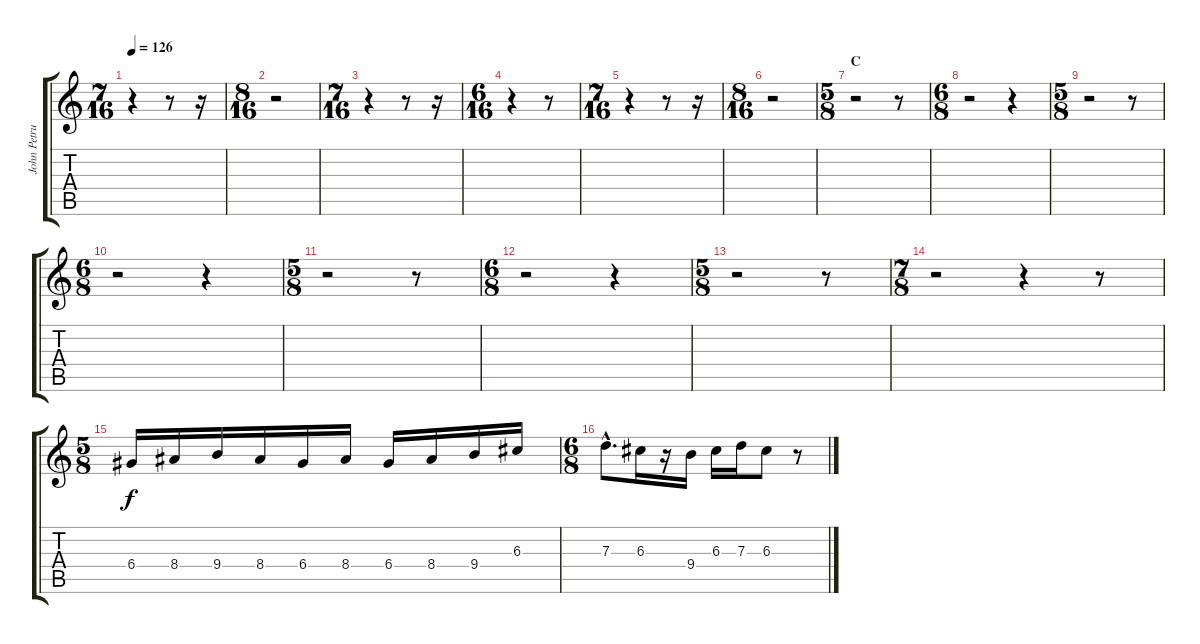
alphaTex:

\track ("John Petrucci" "John Petru") {instrument distortionguitar}
\staff {score tabs}
\tuning (E4 B3 G3 D3 A2 E2) {hide}
\ts (7 16)
\tempo 126
\clef g2
\ks c
r.4{dy f} r.8 r.16 |
\ts (8 16)
r.2 |
\ts (7 16)
r.4 r.8 r.16 |
\ts (6 16)
r.4 r.8 |
\ts (7 16)
r.4 r.8 r.16 |
\ts (8 16)
r.2 |
\ts (5 8)
\section ("" "C")
r.2 r.8 |
\ts (6 8)
r.2 r.4 |
\ts (5 8)
r.2 r.8 |
\ts (6 8)
r.2 r.4 |
\ts (5 8)
r.2 r.8 |
\ts (6 8)
r.2 r.4 |
\ts (5 8)
r.2 r.8 |
\ts (7 8)
r.2 r.4 r.8 |
\ts (5 8)
6.4.16{balance 12 instrument distortionguitar} 8.4.16 9.4.16 8.4.16 6.4.16 8.4.16 6.4.16 8.4.16 9.4.16 6.3.16 |
\ts (6 8)
7.3{hac}.8{d} 6.3.16 r.16 9.4.16 6.3.16 7.3.16 6.3.8 r.8
